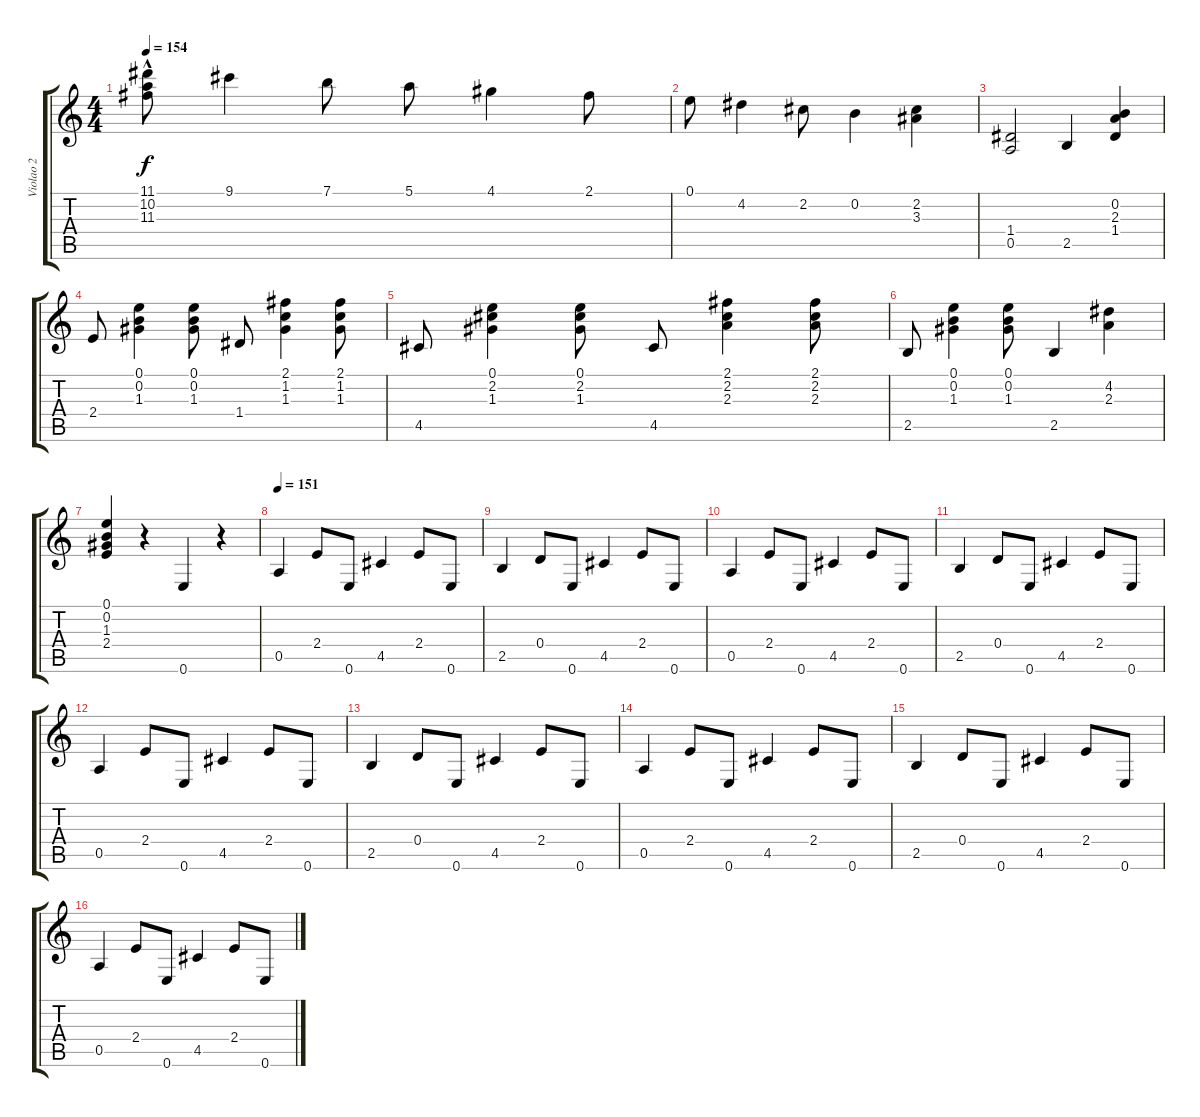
\track ("Violao 2" "Violao 2") {instrument acousticguitarnylon}
\staff {score tabs}
\tuning (E4 B3 G3 D3 A2 E2) {hide}
\ts (4 4)
\tempo 154
\clef g2
\ks c
(11.1 10.2{hac} 11.3{hac}).8{dy f} 9.1.4 7.1.8 5.1.8 4.1.4 2.1.8 |
0.1.8 4.2.4 2.2.8 0.2.4 (2.2 3.3).4 |
(1.4 0.5).2 2.5.4 (0.2 2.3 1.4).4 |
2.4.8 (0.1 0.2 1.3).4 (0.1 0.2 1.3).8 1.4.8 (2.1 1.2 1.3).4 (2.1 1.2 1.3).8 |
4.5.8 (0.1 2.2 1.3).4 (0.1 2.2 1.3).8 4.5.8 (2.1 2.2 2.3).4 (2.1 2.2 2.3).8 |
2.5.8 (0.1 0.2 1.3).4 (0.1 0.2 1.3).8 2.5.4 (4.2 2.3).4 |
(0.1 0.2 1.3 2.4).4 r.4 0.6.4 r.4 |
\tempo 151
0.5.4 2.4.8 0.6.8 4.5.4 2.4.8 0.6.8 |
2.5.4 0.4.8 0.6.8 4.5.4 2.4.8 0.6.8 |
0.5.4 2.4.8 0.6.8 4.5.4 2.4.8 0.6.8 |
2.5.4 0.4.8 0.6.8 4.5.4 2.4.8 0.6.8 |
0.5.4 2.4.8 0.6.8 4.5.4 2.4.8 0.6.8 |
2.5.4 0.4.8 0.6.8 4.5.4 2.4.8 0.6.8 |
0.5.4 2.4.8 0.6.8 4.5.4 2.4.8 0.6.8 |
2.5.4 0.4.8 0.6.8 4.5.4 2.4.8 0.6.8 |
0.5.4 2.4.8 0.6.8 4.5.4 2.4.8 0.6.8
